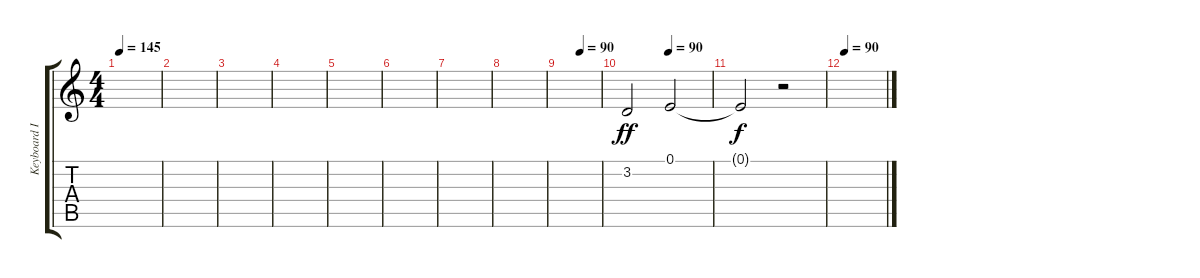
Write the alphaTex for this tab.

\track ("Keyboard III" "Keyboard I") {instrument orchestralharp}
\staff {score tabs}
\tuning (E4 B3 G3 D3 A2 E2) {hide}
\ts (4 4)
\tempo 145
\clef g2
\ks c
|
|
|
|
|
|
|
|
\tempo (90 0.5)
|
\tempo (90 0.5)
3.2.2{dy ff instrument frenchhorn} 0.1.2 |
0.1{t}.2{dy f} r.2 |
\tempo 90
